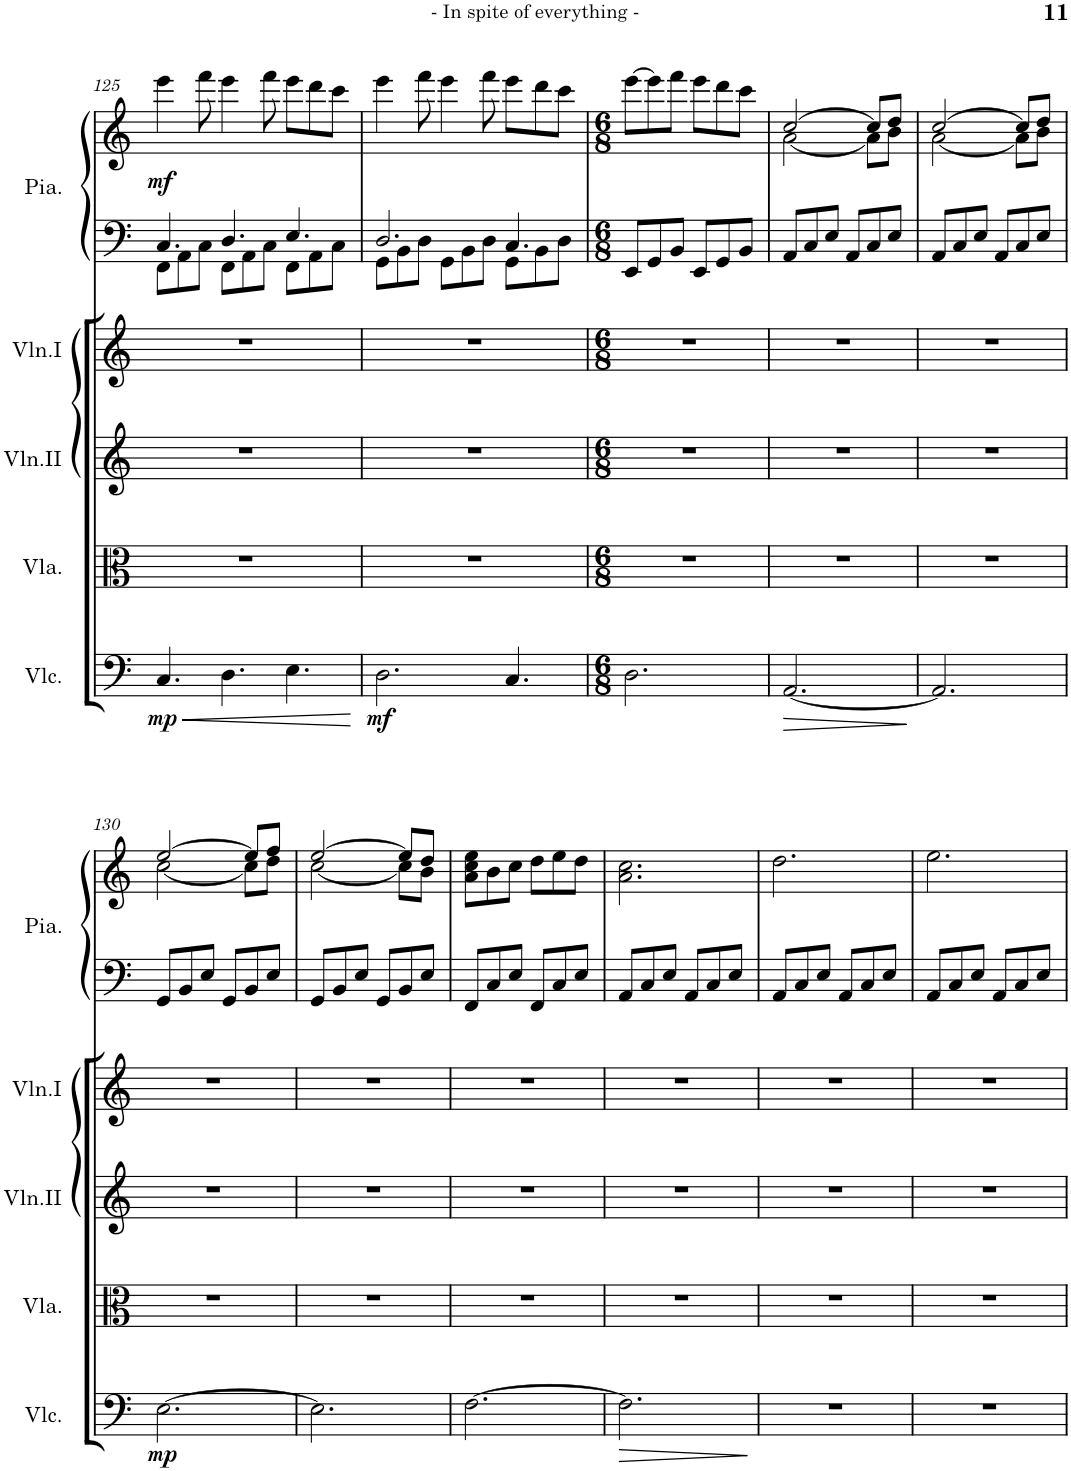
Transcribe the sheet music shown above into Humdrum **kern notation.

**kern	**dynam	**kern	**kern	**kern	**kern	**kern	**dynam
*part5	*part5	*part4	*part3	*part2	*part1	*part1	*part1
*staff6	*staff6	*staff5	*staff4	*staff3	*staff2	*staff1	*staff1/2
*I"Violoncello	*	*I"Viola	*I"Violin II	*I"Violin I	*I"Piano	*	*
*I'Vlc.	*	*I'Vla.	*I'Vln.II	*I'Vln.I	*I'Pia.	*	*
!!LO:PB:g=z
*clefF4	*	*clefC3	*clefG2	*clefG2	*clefF4	*clefG2	*
*k[]	*	*k[]	*k[]	*k[]	*k[]	*k[]	*
*M9/8	*	*M9/8	*M9/8	*M9/8	*M9/8	*M9/8	*
=125	=125	=125	=125	=125	=125	=125	=125
!	!LO:HP:b	!	!	!	!	!	!
*	*	*	*	*	*^	*	*
!	!LO:DY:n=1:b	!	!	!	!	!	!	!LO:DY:b
4.C/	< mp	8%9r	8%9r	8%9r	4.C/	8FF\L	4eee\	mf
.	.	.	.	.	.	8AA\	.	.
.	.	.	.	.	.	8C\J	8fff\	.
4.D\	.	.	.	.	4.D/	8FF\L	4eee\	.
.	.	.	.	.	.	8AA\	.	.
.	.	.	.	.	.	8C\J	8fff\	.
4.E\	.	.	.	.	4.E/	8FF\L	8eee\L	.
.	.	.	.	.	.	8AA\	8ddd\	.
.	.	.	.	.	.	8C\J	8ccc\J	.
*	*	*	*	*	*v	*v	*	*
.	[	.	.	.	.	.	.
=126	=126	=126	=126	=126	=126	=126	=126
*	*	*	*	*	*^	*	*
!	!LO:DY:b	!	!	!	!	!	!	!
2.D\	mf	8%9r	8%9r	8%9r	2.D/	8GG\L	4eee\	.
.	.	.	.	.	.	8BB\	.	.
.	.	.	.	.	.	8D\J	8fff\	.
.	.	.	.	.	.	8GG\L	4eee\	.
.	.	.	.	.	.	8BB\	.	.
.	.	.	.	.	.	8D\J	8fff\	.
4.C/	.	.	.	.	4.C/	8GG\L	8eee\L	.
.	.	.	.	.	.	8BB\	8ddd\	.
.	.	.	.	.	.	8D\J	8ccc\J	.
*	*	*	*	*	*v	*v	*	*
=127	=127	=127	=127	=127	=127	=127	=127
*M6/8	*	*M6/8	*M6/8	*M6/8	*M6/8	*M6/8	*
2.D\	.	2.r	2.r	2.r	8EE/L	[8eee\L	.
.	.	.	.	.	8GG/	8eee\]	.
.	.	.	.	.	8BB/J	8fff\J	.
.	.	.	.	.	8EE/L	8eee\L	.
.	.	.	.	.	8GG/	8ddd\	.
.	.	.	.	.	8BB/J	8ccc\J	.
=128	=128	=128	=128	=128	=128	=128	=128
!	!LO:HP:b	!	!	!	!	!	!
*	*	*	*	*	*	*^	*
[2.AA/	>	2.r	2.r	2.r	8AA/L	[2cc/	[2a\	.
.	.	.	.	.	8C/	.	.	.
.	.	.	.	.	8E/J	.	.	.
.	.	.	.	.	8AA/L	.	.	.
.	.	.	.	.	8C/	8cc/L]	8a\L]	.
.	.	.	.	.	8E/J	8dd/J	8b\J	.
*	*	*	*	*	*	*v	*v	*
.	]	.	.	.	.	.	.
=129	=129	=129	=129	=129	=129	=129	=129
*	*	*	*	*	*	*^	*
2.AA/]	.	2.r	2.r	2.r	8AA/L	[2cc/	[2a\	.
.	.	.	.	.	8C/	.	.	.
.	.	.	.	.	8E/J	.	.	.
.	.	.	.	.	8AA/L	.	.	.
.	.	.	.	.	8C/	8cc/L]	8a\L]	.
.	.	.	.	.	8E/J	8dd/J	8b\J	.
!!LO:LB:g=z	!!
=130	=130	=130	=130	=130	=130	=130	=130	=130
!	!LO:DY:b	!	!	!	!	!	!	!
[2.E\	mp	2.r	2.r	2.r	8GG/L	[2ee/	[2cc\	.
.	.	.	.	.	8BB/	.	.	.
.	.	.	.	.	8E/J	.	.	.
.	.	.	.	.	8GG/L	.	.	.
.	.	.	.	.	8BB/	8ee/L]	8cc\L]	.
.	.	.	.	.	8E/J	8ff/J	8dd\J	.
=131	=131	=131	=131	=131	=131	=131	=131	=131
2.E\]	.	2.r	2.r	2.r	8GG/L	[2ee/	[2cc\	.
.	.	.	.	.	8BB/	.	.	.
.	.	.	.	.	8E/J	.	.	.
.	.	.	.	.	8GG/L	.	.	.
.	.	.	.	.	8BB/	8ee/L]	8cc\L]	.
.	.	.	.	.	8E/J	8dd/J	8b\J	.
*	*	*	*	*	*	*v	*v	*
=132	=132	=132	=132	=132	=132	=132	=132
[2.F\	.	2.r	2.r	2.r	8FF/L	8a\ 8cc\ 8ee\L	.
.	.	.	.	.	8C/	8b\	.
.	.	.	.	.	8E/J	8cc\J	.
.	.	.	.	.	8FF/L	8dd\L	.
.	.	.	.	.	8C/	8ee\	.
.	.	.	.	.	8E/J	8dd\J	.
=133	=133	=133	=133	=133	=133	=133	=133
!	!LO:HP:b	!	!	!	!	!	!
2.F\]	>	2.r	2.r	2.r	8AA/L	2.a\ 2.cc\	.
.	.	.	.	.	8C/	.	.
.	.	.	.	.	8E/J	.	.
.	.	.	.	.	8AA/L	.	.
.	.	.	.	.	8C/	.	.
.	.	.	.	.	8E/J	.	.
.	]	.	.	.	.	.	.
=134	=134	=134	=134	=134	=134	=134	=134
2.r	.	2.r	2.r	2.r	8AA/L	2.dd\	.
.	.	.	.	.	8C/	.	.
.	.	.	.	.	8E/J	.	.
.	.	.	.	.	8AA/L	.	.
.	.	.	.	.	8C/	.	.
.	.	.	.	.	8E/J	.	.
=135	=135	=135	=135	=135	=135	=135	=135
2.r	.	2.r	2.r	2.r	8AA/L	2.ee\	.
.	.	.	.	.	8C/	.	.
.	.	.	.	.	8E/J	.	.
.	.	.	.	.	8AA/L	.	.
.	.	.	.	.	8C/	.	.
.	.	.	.	.	8E/J	.	.
=	=	=	=	=	=	=	=
*-	*-	*-	*-	*-	*-	*-	*-
